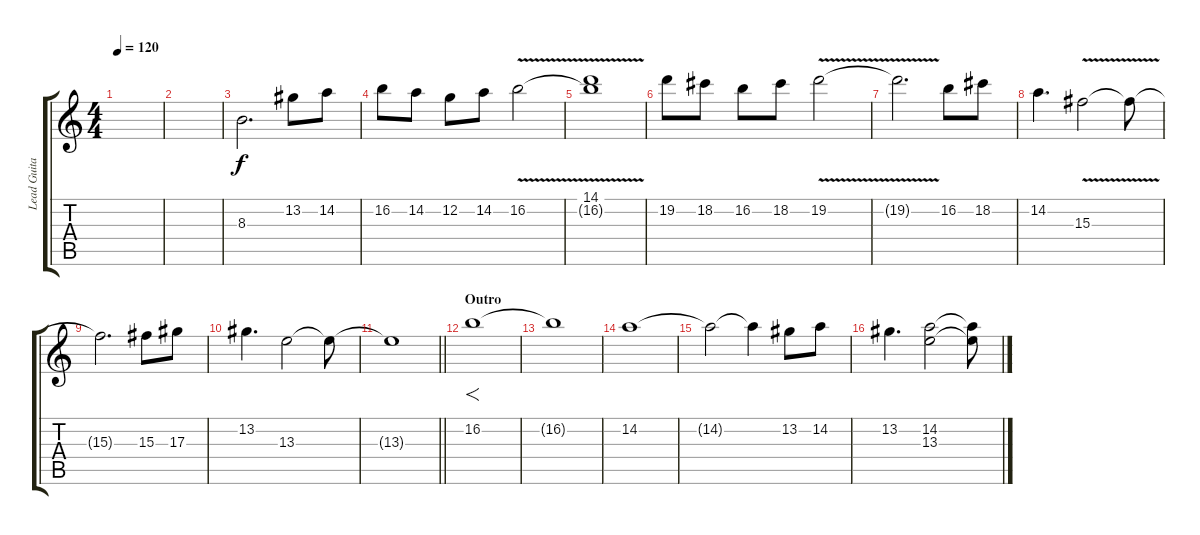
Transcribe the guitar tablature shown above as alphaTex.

\track ("Lead Guitar 2" "Lead Guita") {instrument overdrivenguitar}
\staff {score tabs}
\tuning (C4 G3 Eb3 Bb2 F2 C2) {hide}
\ts (4 4)
\tempo 120
\clef g2
\ks c
|
|
8.3.2{d volume 9 balance 8 instrument overdrivenguitar} 13.2.8 14.2.8 |
16.2.8 14.2.8 12.2.8 14.2.8 16.2{v}.2 |
(14.1 16.2{t}).1 |
19.2.8 18.2.8 16.2.8 18.2.8 19.2{v}.2 |
19.2{t}.2{d} 16.2.8 18.2.8 |
14.2.4{d} 15.3{v}.2 15.3{t}.8 |
15.3{t}.2{d} 15.3.8 17.3.8 |
13.2.4{d} 13.3.2 13.3{t}.8 |
\barLineRight lightlight
13.3{t}.1 |
\section ("" "Outro")
16.2.1{f volume 8 instrument overdrivenguitar} |
16.2{t}.1 |
14.2.1 |
14.2{t}.2 14.2{t}.4 13.2.8 14.2.8 |
13.2.4{d} (14.2 13.3).2 (14.2{t} 13.3{t}).8
